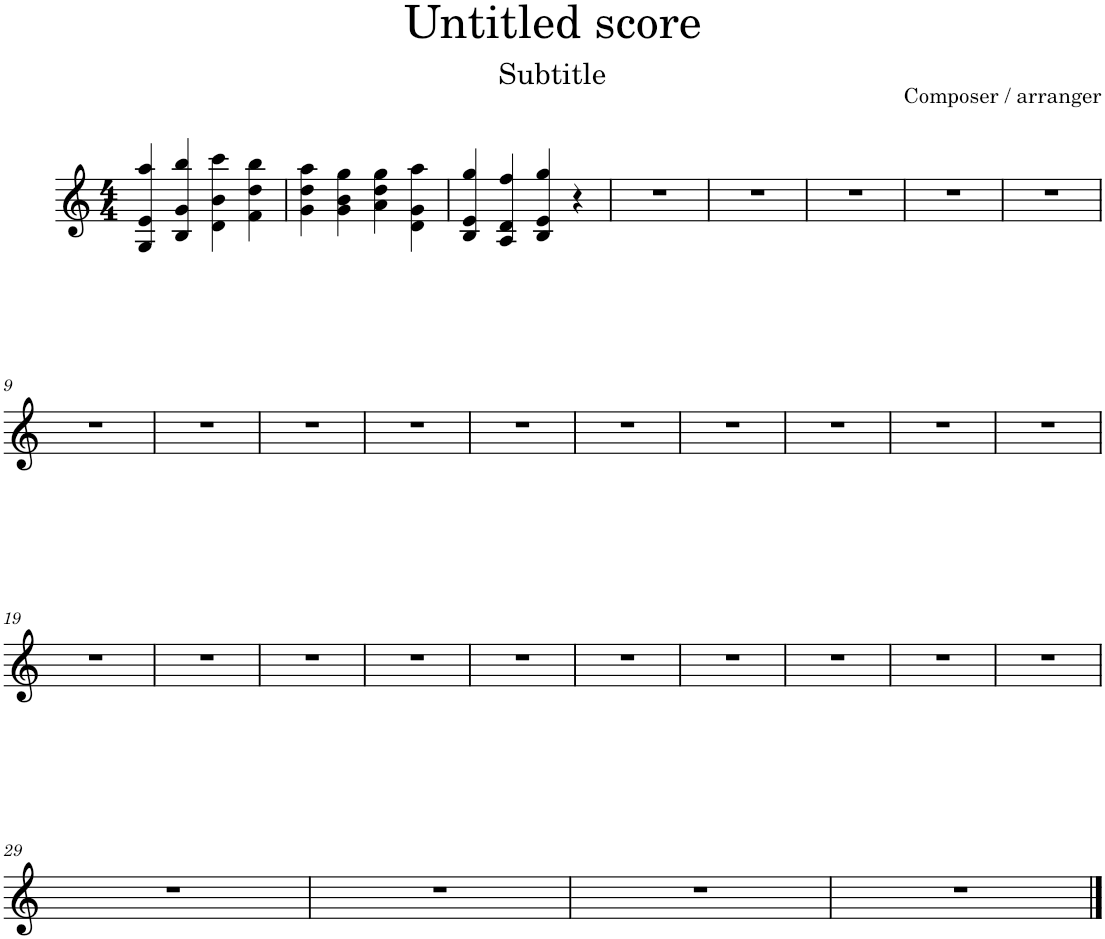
**kern
*part1
*staff1
*I"Flute
*I'Fl.
*clefG2
*k[]
*M4/4
=1
4G/ 4e/ 4aa/
4B/ 4g/ 4bb/
4d\ 4b\ 4ccc\
4f\ 4dd\ 4bb\
=2
4g\ 4dd\ 4aa\
4g\ 4b\ 4gg\
4a\ 4dd\ 4gg\
4d\ 4g\ 4aa\
=3
4B/ 4e/ 4gg/
4A/ 4d/ 4ff/
4B/ 4e/ 4gg/
4r
=4
1r
=5
1r
=6
1r
=7
1r
=8
1r
!!LO:LB:g=z
=9
1r
=10
1r
=11
1r
=12
1r
=13
1r
=14
1r
=15
1r
=16
1r
=17
1r
=18
1r
!!LO:LB:g=z
=19
1r
=20
1r
=21
1r
=22
1r
=23
1r
=24
1r
=25
1r
=26
1r
=27
1r
=28
1r
!!LO:LB:g=z
=29
1r
=30
1r
=31
1r
=32
1r
==
*-
